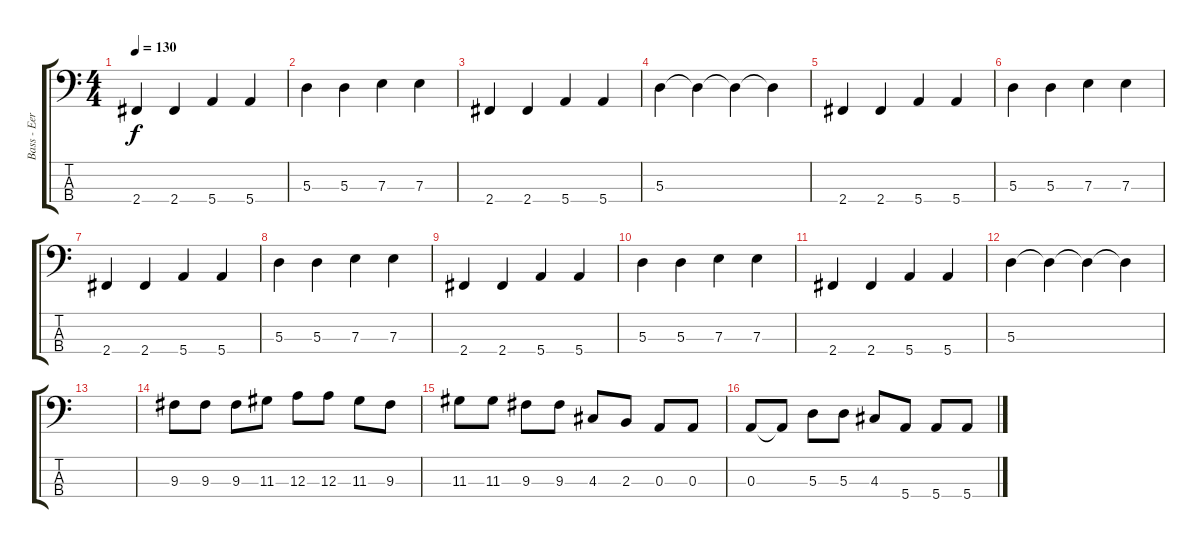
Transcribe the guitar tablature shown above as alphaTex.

\track ("Bass - Eero Heinonen" "Bass - Eer") {instrument electricbassfinger}
\staff {score tabs}
\tuning (G2 D2 A1 E1) {hide}
\ts (4 4)
\tempo 130
\clef f4
\ks c
2.4.4{dy f} 2.4.4 5.4.4 5.4.4 |
5.3.4 5.3.4 7.3.4 7.3.4 |
2.4.4 2.4.4 5.4.4 5.4.4 |
5.3.4 5.3{t}.4 5.3{t}.4 5.3{t}.4 |
2.4.4 2.4.4 5.4.4 5.4.4 |
5.3.4 5.3.4 7.3.4 7.3.4 |
2.4.4 2.4.4 5.4.4 5.4.4 |
5.3.4 5.3.4 7.3.4 7.3.4 |
2.4.4 2.4.4 5.4.4 5.4.4 |
5.3.4 5.3.4 7.3.4 7.3.4 |
2.4.4 2.4.4 5.4.4 5.4.4 |
5.3.4 5.3{t}.4 5.3{t}.4 5.3{t}.4 |
|
9.3.8 9.3.8 9.3.8 11.3.8 12.3.8 12.3.8 11.3.8 9.3.8 |
11.3.8 11.3.8 9.3.8 9.3.8 4.3.8 2.3.8 0.3.8 0.3.8 |
0.3.8 0.3{t}.8 5.3.8 5.3.8 4.3.8 5.4.8 5.4.8 5.4.8
